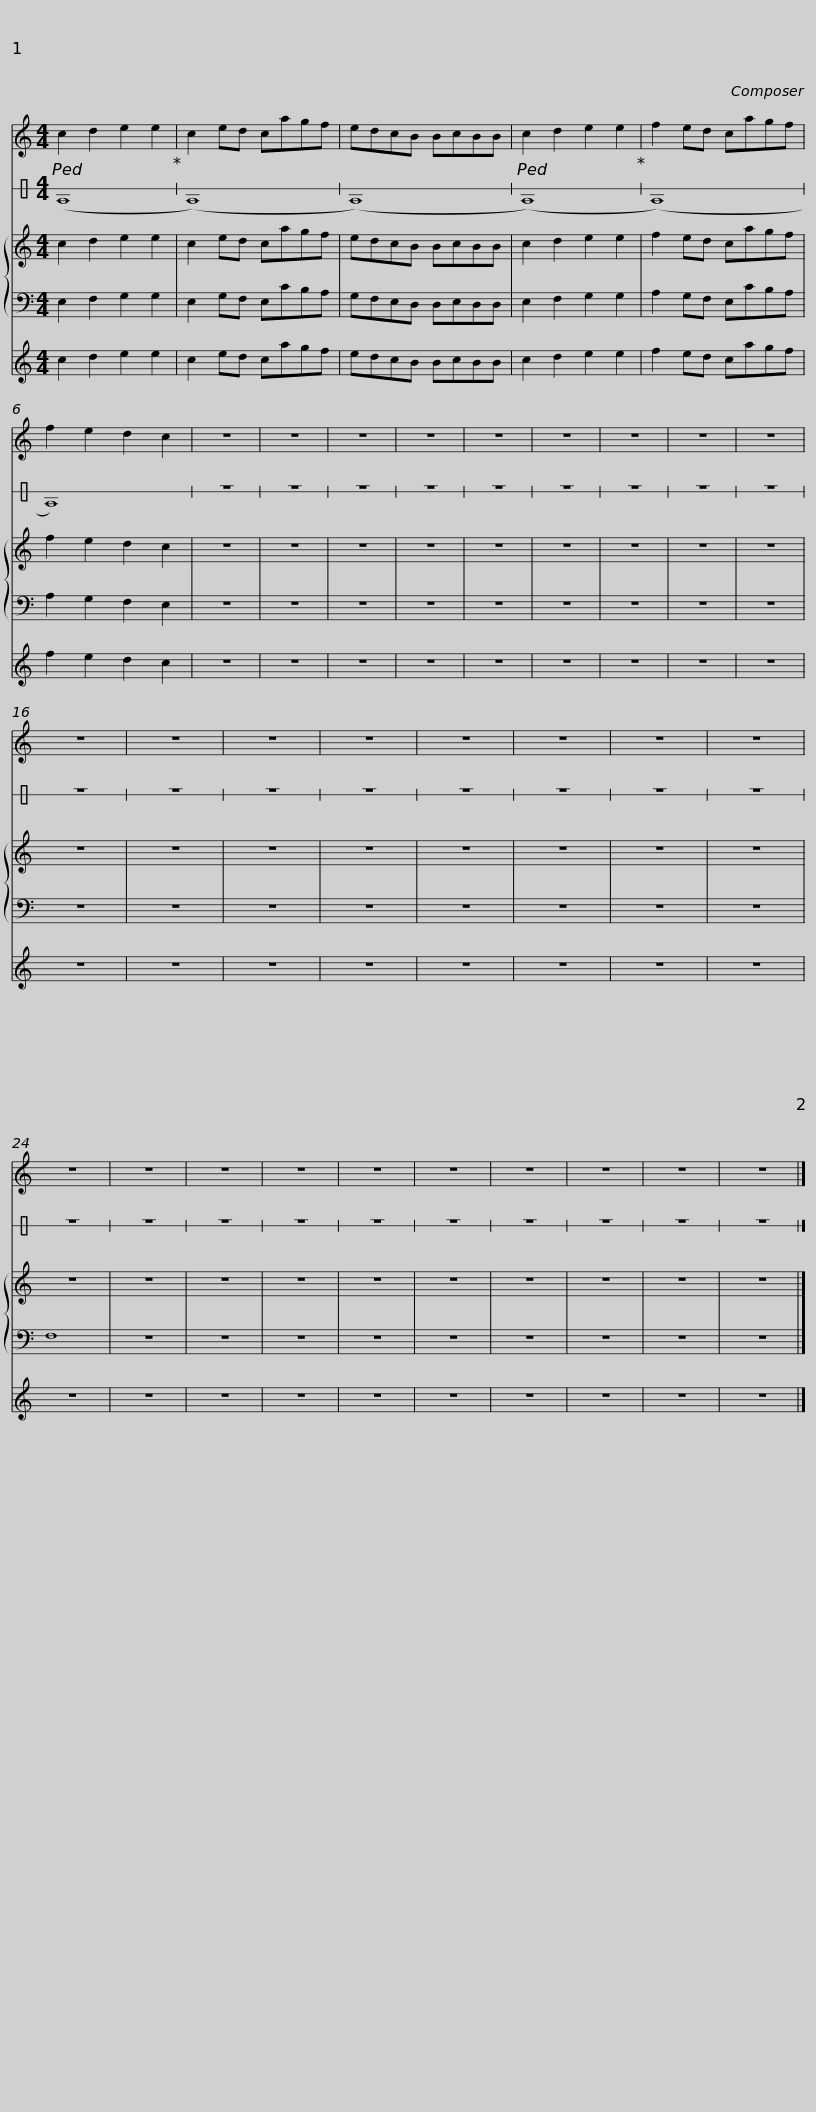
X:1
%%score 1 2 { 3 | 4 } 5
L:1/8
M:4/4
I:linebreak $
K:C
V:1 treble
V:2 perc stafflines=1
K:none
V:3 treble
V:4 bass
V:5 treble
V:1
!ped! c2 d2 e2 e2!ped-up! | c2 ed cagf | edcB BcBB |!ped! c2 d2 e2 e2!ped-up! | f2 ed cagf | %5
 f2 e2 d2 c2 | z8 | z8 | z8 |$ z8 | %10
 z8 | z8 | z8 | z8 | z8 | %15
 z8 | z8 | z8 | z8 | z8 | %20
 z8 | z8 | z8 | z8 | z8 | %25
 z8 | z8 |$ z8 | z8 | z8 | %30
 z8 | z8 | z8 |] %33
V:2
 (E8 | (E8) | (E8) | (E8) | (E8) | %5
 E8) | z8 | z8 | z8 |$ z8 | %10
 z8 | z8 | z8 | z8 | z8 | %15
 z8 | z8 | z8 | z8 | z8 | %20
 z8 | z8 | z8 | z8 | z8 | %25
 z8 | z8 |$ z8 | z8 | z8 | %30
 z8 | z8 | z8 |] %33
V:3
 c2 d2 e2 e2 | c2 ed cagf | edcB BcBB | c2 d2 e2 e2 | f2 ed cagf | %5
 f2 e2 d2 c2 | z8 | z8 | z8 |$ z8 | %10
 z8 | z8 | z8 | z8 | z8 | %15
 z8 | z8 | z8 | z8 | z8 | %20
 z8 | z8 | z8 | z8 | z8 | %25
 z8 | z8 |$ z8 | z8 | z8 | %30
 z8 | z8 | z8 |] %33
V:4
 E,2 F,2 G,2 G,2 | E,2 G,F, E,CB,A, | G,F,E,D, D,E,D,D, | E,2 F,2 G,2 G,2 | A,2 G,F, E,CB,A, | %5
 A,2 G,2 F,2 E,2 | z8 | z8 | z8 |$ z8 | %10
 z8 | z8 | z8 | z8 | z8 | %15
 z8 | z8 | z8 | z8 | z8 | %20
 z8 | z8 | z8 | F,8 | z8 | %25
 z8 | z8 |$ z8 | z8 | z8 | %30
 z8 | z8 | z8 |] %33
V:5
 c2 d2 e2 e2 | c2 ed cagf | edcB BcBB | c2 d2 e2 e2 | f2 ed cagf | %5
 f2 e2 d2 c2 | z8 | z8 | z8 |$ z8 | %10
 z8 | z8 | z8 | z8 | z8 | %15
 z8 | z8 | z8 | z8 | z8 | %20
 z8 | z8 | z8 | z8 | z8 | %25
 z8 | z8 |$ z8 | z8 | z8 | %30
 z8 | z8 | z8 |] %33
